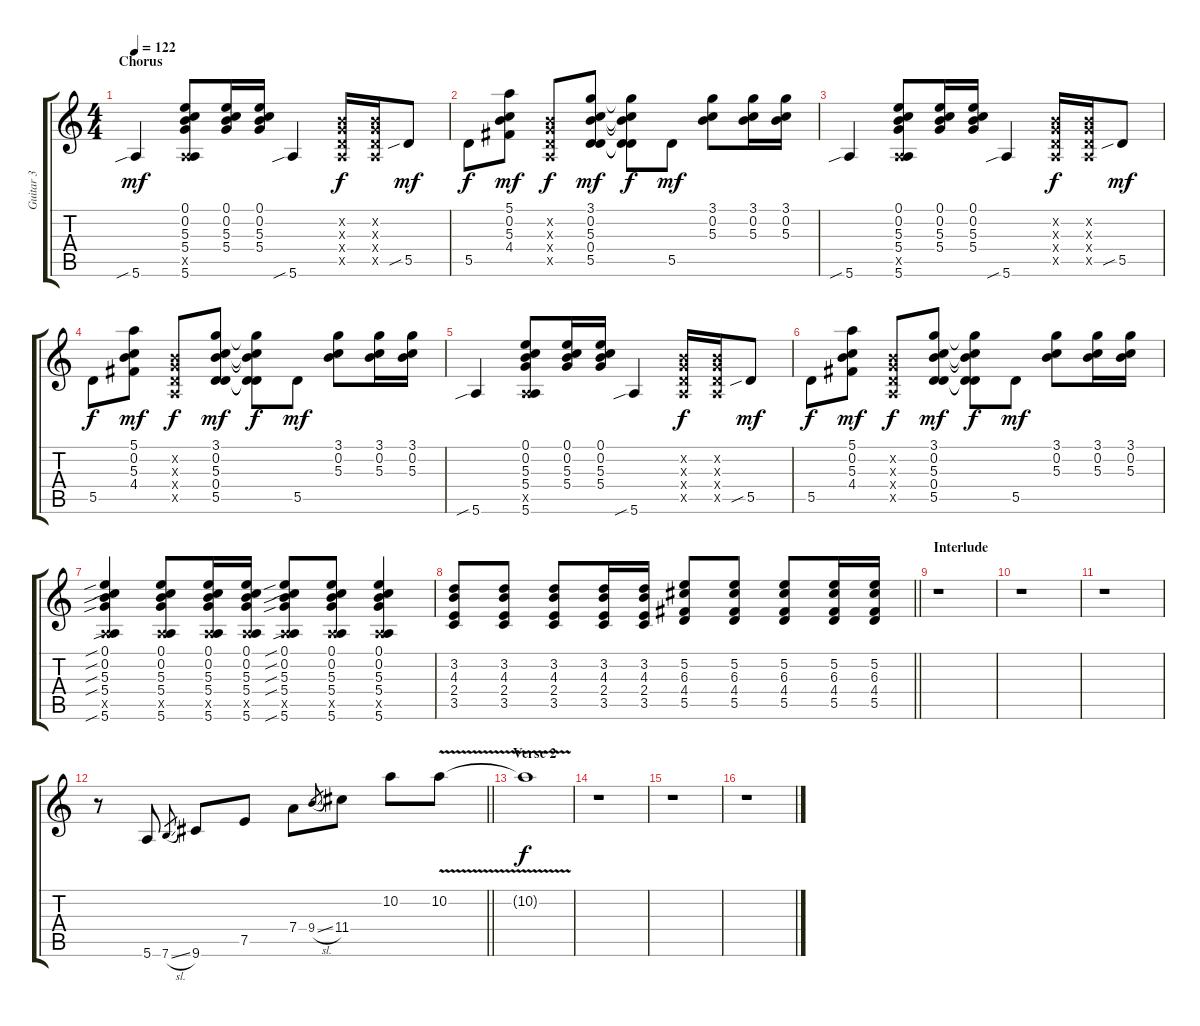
\track ("Guitar 3" "Guitar 3") {instrument acousticguitarsteel}
\staff {score tabs}
\tuning (E4 B3 G3 D3 A2 E2) {hide}
\ts (4 4)
\section ("" "Chorus")
\tempo 122
\clef g2
\ks c
5.6{sib}.4{dy mf} (0.1 0.2 5.3 5.4 0.5{x} 5.6).8 (0.1 0.2 5.3 5.4).16 (0.1 0.2 5.3 5.4).16 5.6{sib}.4 (0.2{x} 0.3{x} 0.4{x} 0.5{x}).16{dy f} (0.2{x} 0.3{x} 0.4{x} 0.5{x}).16 5.5{sib}.8{dy mf} |
5.5.8{dy f} (5.1 0.2 5.3 4.4).8{dy mf} (0.2{x} 0.3{x} 0.4{x} 0.5{x}).8{dy f} (3.1 0.2 5.3 0.4 5.5).8{dy mf} (3.1{t} 0.2{t} 5.3{t} 0.4{t} 5.5{t}).8{dy f} 5.5.8{dy mf} (3.1 0.2 5.3).8 (3.1 0.2 5.3).16 (3.1 0.2 5.3).16 |
5.6{sib}.4 (0.1 0.2 5.3 5.4 0.5{x} 5.6).8 (0.1 0.2 5.3 5.4).16 (0.1 0.2 5.3 5.4).16 5.6{sib}.4 (0.2{x} 0.3{x} 0.4{x} 0.5{x}).16{dy f} (0.2{x} 0.3{x} 0.4{x} 0.5{x}).16 5.5{sib}.8{dy mf} |
5.5.8{dy f} (5.1 0.2 5.3 4.4).8{dy mf} (0.2{x} 0.3{x} 0.4{x} 0.5{x}).8{dy f} (3.1 0.2 5.3 0.4 5.5).8{dy mf} (3.1{t} 0.2{t} 5.3{t} 0.4{t} 5.5{t}).8{dy f} 5.5.8{dy mf} (3.1 0.2 5.3).8 (3.1 0.2 5.3).16 (3.1 0.2 5.3).16 |
5.6{sib}.4 (0.1 0.2 5.3 5.4 0.5{x} 5.6).8 (0.1 0.2 5.3 5.4).16 (0.1 0.2 5.3 5.4).16 5.6{sib}.4 (0.2{x} 0.3{x} 0.4{x} 0.5{x}).16{dy f} (0.2{x} 0.3{x} 0.4{x} 0.5{x}).16 5.5{sib}.8{dy mf} |
5.5.8{dy f} (5.1 0.2 5.3 4.4).8{dy mf} (0.2{x} 0.3{x} 0.4{x} 0.5{x}).8{dy f} (3.1 0.2 5.3 0.4 5.5).8{dy mf} (3.1{t} 0.2{t} 5.3{t} 0.4{t} 5.5{t}).8{dy f} 5.5.8{dy mf} (3.1 0.2 5.3).8 (3.1 0.2 5.3).16 (3.1 0.2 5.3).16 |
(0.1{sib} 0.2{sib} 5.3{sib} 5.4{sib} 0.5{x} 5.6{sib}).4 (0.1 0.2 5.3 5.4 0.5{x} 5.6).8 (0.1 0.2 5.3 5.4 0.5{x} 5.6).16 (0.1 0.2 5.3 5.4 0.5{x} 5.6).16 (0.1{sib} 0.2{sib} 5.3{sib} 5.4{sib} 0.5{x} 5.6{sib}).8 (0.1 0.2 5.3 5.4 0.5{x} 5.6).8 (0.1 0.2 5.3 5.4 0.5{x} 5.6).4 |
\barLineRight lightlight
(3.2 4.3 2.4 3.5).8 (3.2 4.3 2.4 3.5).8 (3.2 4.3 2.4 3.5).8 (3.2 4.3 2.4 3.5).16 (3.2 4.3 2.4 3.5).16 (5.2 6.3 4.4 5.5).8 (5.2 6.3 4.4 5.5).8 (5.2 6.3 4.4 5.5).8 (5.2 6.3 4.4 5.5).16 (5.2 6.3 4.4 5.5).16 |
\section ("" "Interlude")
r.1 |
r.1 |
r.1 |
\barLineRight lightlight
r.8 5.6.8 7.6{sl}.8{gr} 9.6.8 7.5.8 7.4.8 9.4{sl}.8{gr} 11.4.8 10.2.8 10.2{v}.8 |
\section ("" "Verse 2")
10.2{t}.1{dy f} |
r.1 |
r.1 |
r.1
